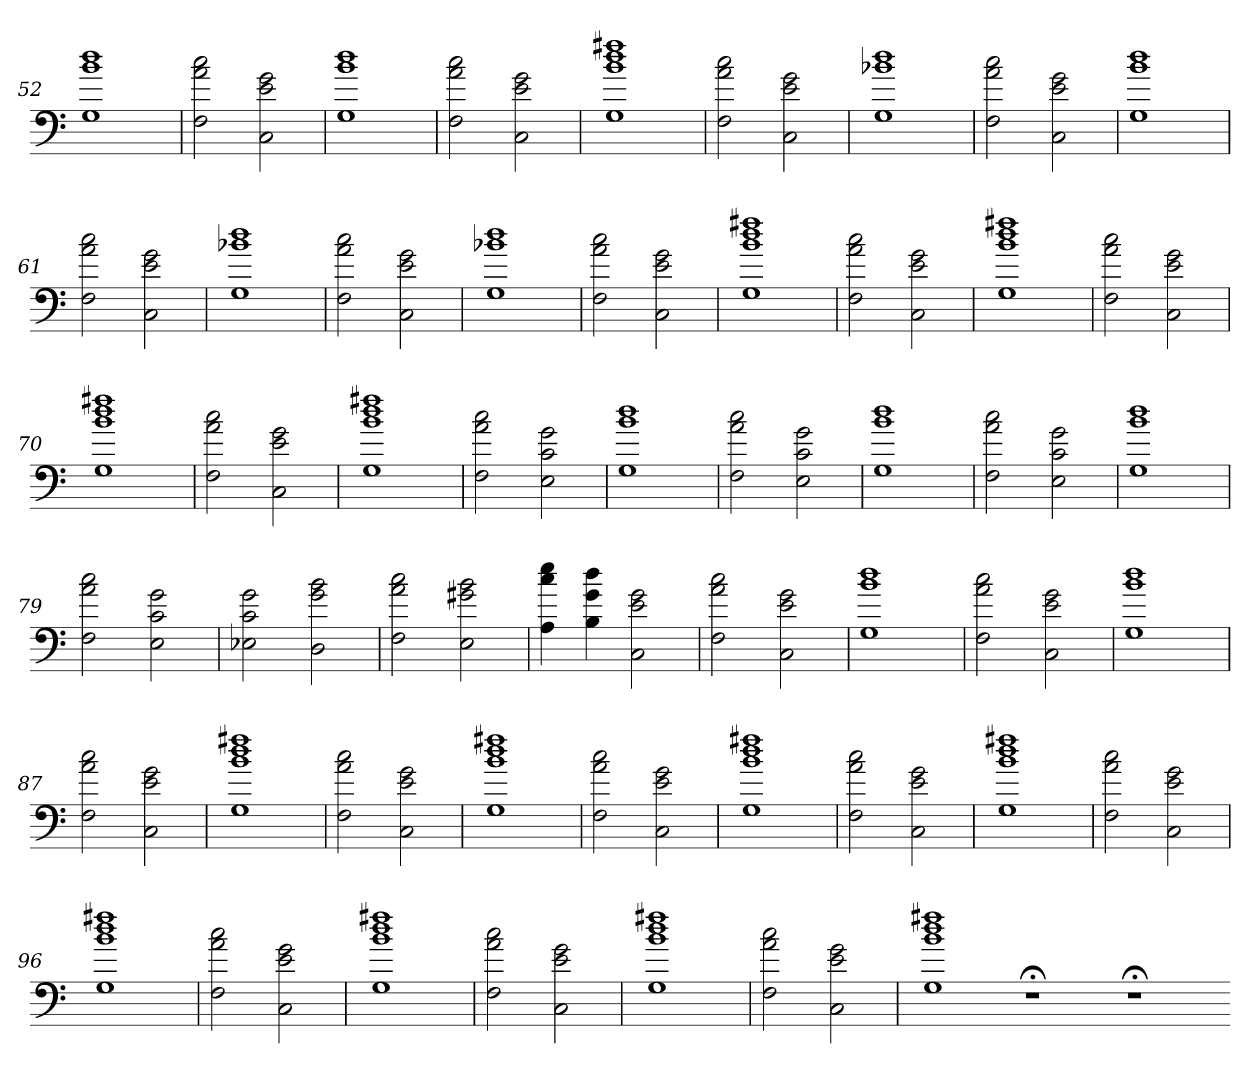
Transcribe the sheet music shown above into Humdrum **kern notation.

**kern
*part1
*staff1
=52
1G 1b 1dd
=53
2F 2a 2cc
2C 2e 2g
=54
1G 1b 1dd
=55
2F 2a 2cc
2C 2e 2g
=56
1G 1b 1dd 1ff#X
=57
2F 2a 2cc
2C 2e 2g
=58
1G 1b-X 1dd
=59
2F 2a 2cc
2C 2e 2g
=60
1G 1b 1dd
=61
2F 2a 2cc
2C 2e 2g
=62
1G 1b-X 1dd
=63
2F 2a 2cc
2C 2e 2g
=64
1G 1b-X 1dd
=65
2F 2a 2cc
2C 2e 2g
=66
1G 1b 1dd 1ff#X
=67
2F 2a 2cc
2C 2e 2g
=68
1G 1b 1dd 1ff#X
=69
2F 2a 2cc
2C 2e 2g
=70
1G 1b 1dd 1ff#X
=71
2F 2a 2cc
2C 2e 2g
=72
1G 1b 1dd 1ff#X
=73
2F 2a 2cc
2E 2c 2g
=74
1G 1b 1dd
=75
2F 2a 2cc
2E 2c 2g
=76
1G 1b 1dd
=77
2F 2a 2cc
2E 2c 2g
=78
1G 1b 1dd
=79
2F 2a 2cc
2E 2c 2g
=80
2E-X 2c 2g
2D 2g 2b
=81
2F 2a 2cc
2E 2g#X 2b
=82
4A 4cc 4ee
4B 4g 4dd
2C 2e 2g
=83
2F 2a 2cc
2C 2e 2g
=84
1G 1b 1dd
=85
2F 2a 2cc
2C 2e 2g
=86
1G 1b 1dd
=87
2F 2a 2cc
2C 2e 2g
=88
1G 1b 1dd 1ff#X
=89
2F 2a 2cc
2C 2e 2g
=90
1G 1b 1dd 1ff#X
=91
2F 2a 2cc
2C 2e 2g
=92
1G 1b 1dd 1ff#X
=93
2F 2a 2cc
2C 2e 2g
=94
1G 1b 1dd 1ff#X
=95
2F 2a 2cc
2C 2e 2g
=96
1G 1b 1dd 1ff#X
=97
2F 2a 2cc
2C 2e 2g
=98
1G 1b 1dd 1ff#X
=99
2F 2a 2cc
2C 2e 2g
=100
1G 1b 1dd 1ff#X
=101
2F 2a 2cc
2C 2e 2g
=102
1G 1b 1dd 1ff#X
1r;<
1r;<
=-
*-
